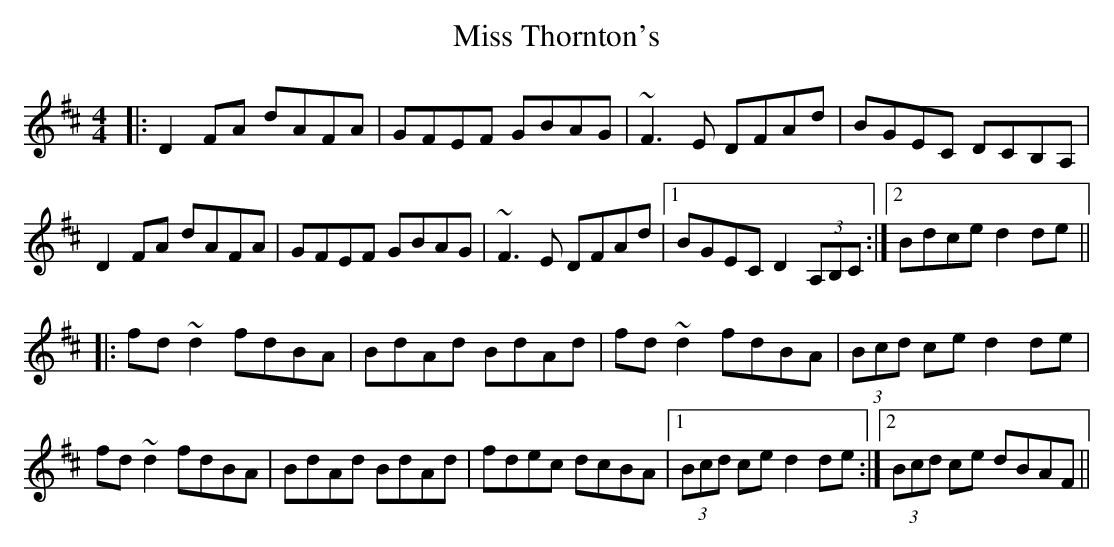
X:1
T: Miss Thornton's
M: 4/4
L: 1/8
K: Dmaj
|:D2 FA dAFA|GFEF GBAG|~F3 E DFAd|BGEC DCB,A,|
D2 FA dAFA|GFEF GBAG|~F3 E DFAd|1 BGEC D2 (3A,B,C:|2 Bdce d2 de||
|:fd ~d2 fdBA|BdAd BdAd|fd ~d2 fdBA|(3Bcd ce d2 de|
fd ~d2 fdBA|BdAd BdAd|fdec dcBA|1 (3Bcd ce d2 de:|2 (3Bcd ce dBAF||
